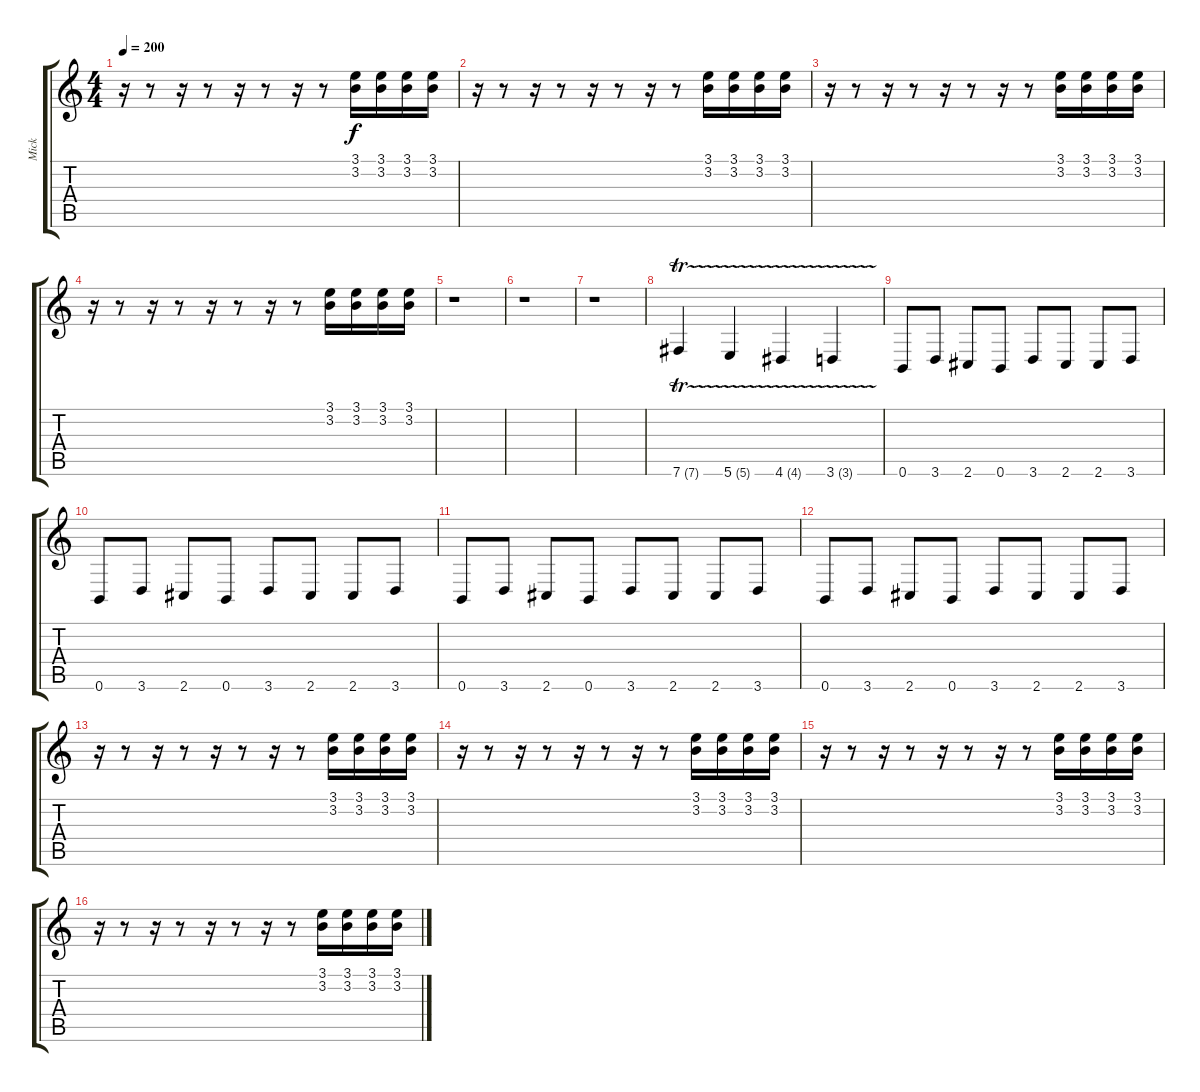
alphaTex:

\track ("Mick" "Mick") {instrument distortionguitar}
\staff {score tabs}
\tuning (Db4 Ab3 E3 B2 Gb2 B1) {hide}
\ts (4 4)
\tempo 200
\clef g2
\ks c
r.16{dy f} r.8 r.16 r.8 r.16 r.8 r.16 r.8 (3.1 3.2).16 (3.1 3.2).16 (3.1 3.2).16 (3.1 3.2).16 |
r.16 r.8 r.16 r.8 r.16 r.8 r.16 r.8 (3.1 3.2).16 (3.1 3.2).16 (3.1 3.2).16 (3.1 3.2).16 |
r.16 r.8 r.16 r.8 r.16 r.8 r.16 r.8 (3.1 3.2).16 (3.1 3.2).16 (3.1 3.2).16 (3.1 3.2).16 |
r.16 r.8 r.16 r.8 r.16 r.8 r.16 r.8 (3.1 3.2).16 (3.1 3.2).16 (3.1 3.2).16 (3.1 3.2).16 |
r.1 |
r.1 |
r.1 |
7.6{tr (7 16)}.4 5.6{tr (5 16)}.4 4.6{tr (4 16)}.4 3.6{tr (3 16)}.4 |
0.6.8 3.6.8 2.6.8 0.6.8 3.6.8 2.6.8 2.6.8 3.6.8 |
0.6.8 3.6.8 2.6.8 0.6.8 3.6.8 2.6.8 2.6.8 3.6.8 |
0.6.8 3.6.8 2.6.8 0.6.8 3.6.8 2.6.8 2.6.8 3.6.8 |
0.6.8 3.6.8 2.6.8 0.6.8 3.6.8 2.6.8 2.6.8 3.6.8 |
r.16 r.8 r.16 r.8 r.16 r.8 r.16 r.8 (3.1 3.2).16 (3.1 3.2).16 (3.1 3.2).16 (3.1 3.2).16 |
r.16 r.8 r.16 r.8 r.16 r.8 r.16 r.8 (3.1 3.2).16 (3.1 3.2).16 (3.1 3.2).16 (3.1 3.2).16 |
r.16 r.8 r.16 r.8 r.16 r.8 r.16 r.8 (3.1 3.2).16 (3.1 3.2).16 (3.1 3.2).16 (3.1 3.2).16 |
r.16 r.8 r.16 r.8 r.16 r.8 r.16 r.8 (3.1 3.2).16 (3.1 3.2).16 (3.1 3.2).16 (3.1 3.2).16
